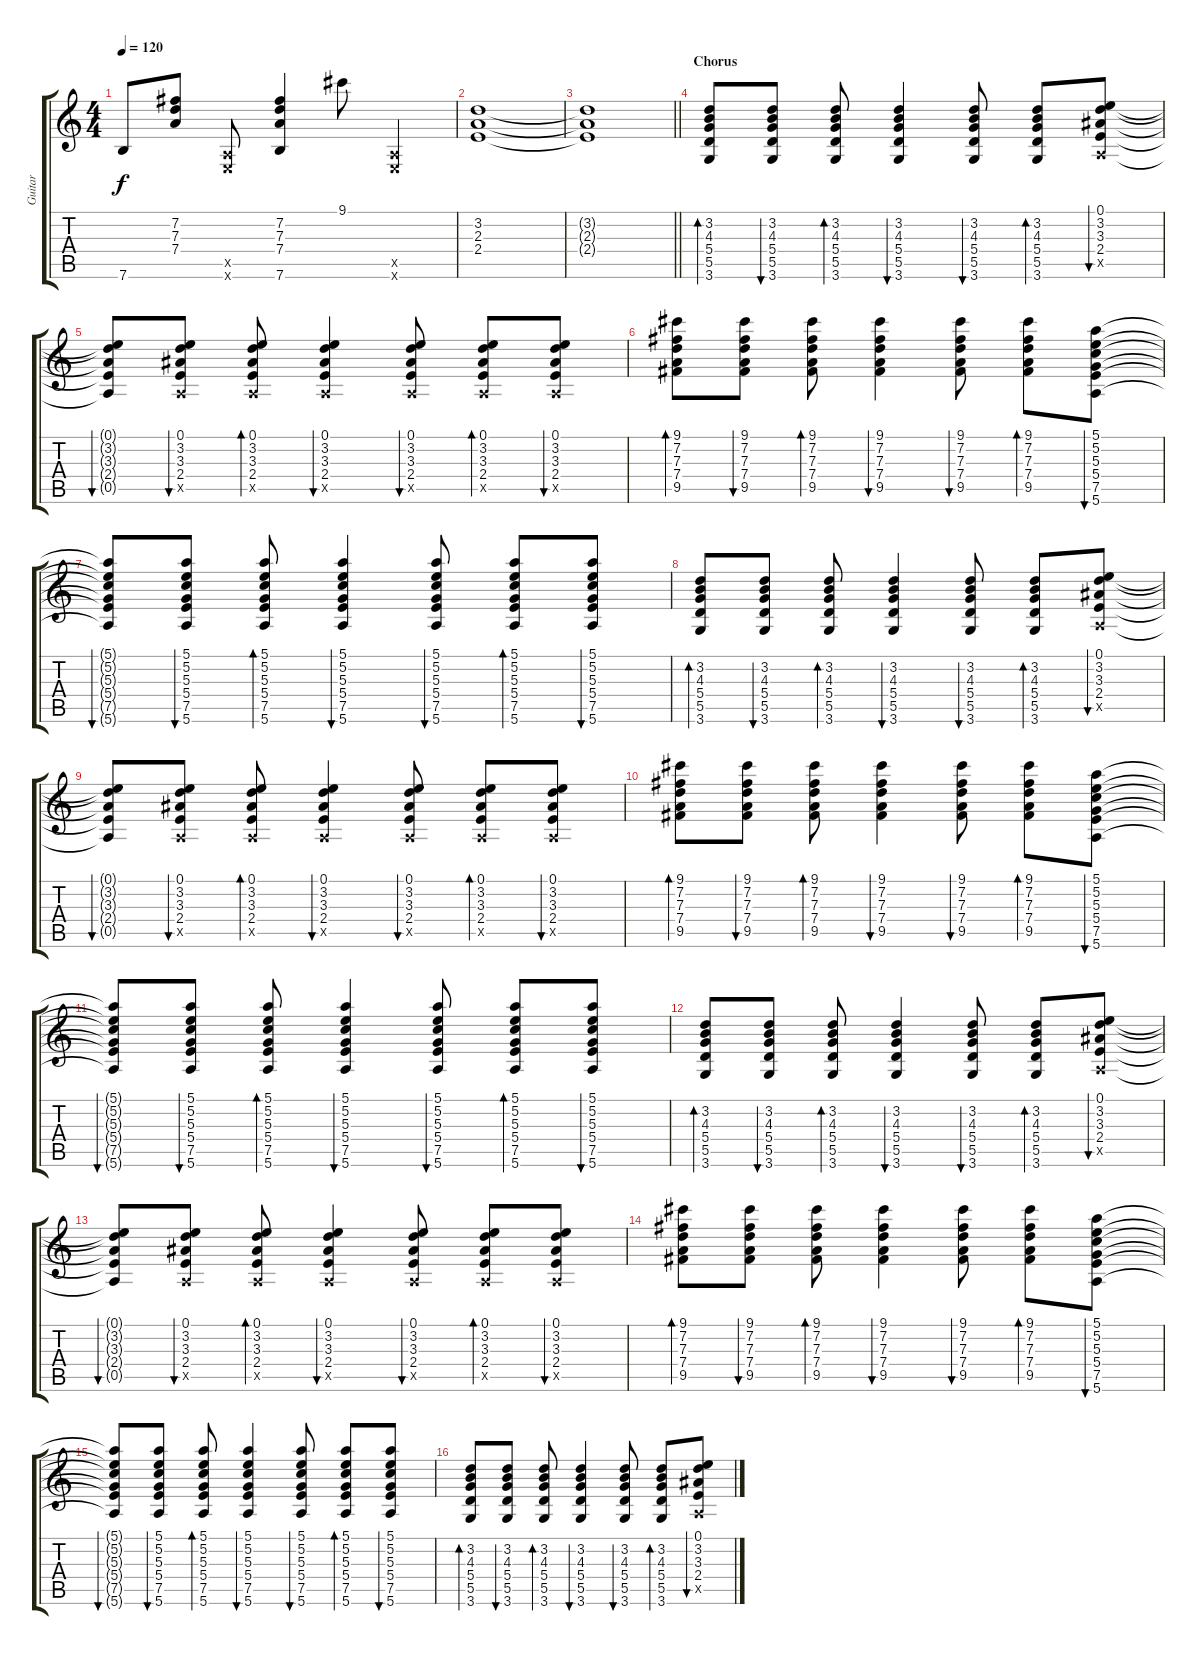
\track ("Guitar" "Guitar") {instrument acousticguitarsteel}
\staff {score tabs}
\tuning (E4 B3 G3 D3 A2 E2) {hide}
\ts (4 4)
\tempo 120
\clef g2
\ks c
7.6.8{dy f} (7.2 7.3 7.4).8 (0.5{x} 0.6{x}).8 (7.2 7.3 7.4 7.6).4 9.1.8 (0.5{x} 0.6{x}).4 |
(3.2 2.3 2.4).1 |
\barLineRight lightlight
(3.2{t} 2.3{t} 2.4{t}).1 |
\section ("" "Chorus")
(3.2 4.3 5.4 5.5 3.6).8{bd 30 volume 10} (3.2 4.3 5.4 5.5 3.6).8{bu 30} (3.2 4.3 5.4 5.5 3.6).8{bd 30} (3.2 4.3 5.4 5.5 3.6).4{bu 30} (3.2 4.3 5.4 5.5 3.6).8{bu 30} (3.2 4.3 5.4 5.5 3.6).8{bd 30} (0.1 3.2 3.3 2.4 0.5{x}).8{bu 30} |
(0.1{t} 3.2{t} 3.3{t} 2.4{t} 0.5{t}).8{bu 60} (0.1 3.2 3.3 2.4 0.5{x}).8{bu 30} (0.1 3.2 3.3 2.4 0.5{x}).8{bd 30} (0.1 3.2 3.3 2.4 0.5{x}).4{bu 30} (0.1 3.2 3.3 2.4 0.5{x}).8{bu 30} (0.1 3.2 3.3 2.4 0.5{x}).8{bd 30} (0.1 3.2 3.3 2.4 0.5{x}).8{bu 30} |
(9.1 7.2 7.3 7.4 9.5).8{bd 30} (9.1 7.2 7.3 7.4 9.5).8{bu 30} (9.1 7.2 7.3 7.4 9.5).8{bd 30} (9.1 7.2 7.3 7.4 9.5).4{bu 30} (9.1 7.2 7.3 7.4 9.5).8{bu 30} (9.1 7.2 7.3 7.4 9.5).8{bd 30} (5.1 5.2 5.3 5.4 7.5 5.6).8{bu 30} |
(5.1{t} 5.2{t} 5.3{t} 5.4{t} 7.5{t} 5.6{t}).8{bu 60} (5.1 5.2 5.3 5.4 7.5 5.6).8{bu 30} (5.1 5.2 5.3 5.4 7.5 5.6).8{bd 30} (5.1 5.2 5.3 5.4 7.5 5.6).4{bu 30} (5.1 5.2 5.3 5.4 7.5 5.6).8{bu 30} (5.1 5.2 5.3 5.4 7.5 5.6).8{bd 30} (5.1 5.2 5.3 5.4 7.5 5.6).8{bu 30} |
(3.2 4.3 5.4 5.5 3.6).8{bd 30} (3.2 4.3 5.4 5.5 3.6).8{bu 30} (3.2 4.3 5.4 5.5 3.6).8{bd 30} (3.2 4.3 5.4 5.5 3.6).4{bu 30} (3.2 4.3 5.4 5.5 3.6).8{bu 30} (3.2 4.3 5.4 5.5 3.6).8{bd 30} (0.1 3.2 3.3 2.4 0.5{x}).8{bu 30} |
(0.1{t} 3.2{t} 3.3{t} 2.4{t} 0.5{t}).8{bu 60} (0.1 3.2 3.3 2.4 0.5{x}).8{bu 30} (0.1 3.2 3.3 2.4 0.5{x}).8{bd 30} (0.1 3.2 3.3 2.4 0.5{x}).4{bu 30} (0.1 3.2 3.3 2.4 0.5{x}).8{bu 30} (0.1 3.2 3.3 2.4 0.5{x}).8{bd 30} (0.1 3.2 3.3 2.4 0.5{x}).8{bu 30} |
(9.1 7.2 7.3 7.4 9.5).8{bd 30} (9.1 7.2 7.3 7.4 9.5).8{bu 30} (9.1 7.2 7.3 7.4 9.5).8{bd 30} (9.1 7.2 7.3 7.4 9.5).4{bu 30} (9.1 7.2 7.3 7.4 9.5).8{bu 30} (9.1 7.2 7.3 7.4 9.5).8{bd 30} (5.1 5.2 5.3 5.4 7.5 5.6).8{bu 30} |
(5.1{t} 5.2{t} 5.3{t} 5.4{t} 7.5{t} 5.6{t}).8{bu 60} (5.1 5.2 5.3 5.4 7.5 5.6).8{bu 30} (5.1 5.2 5.3 5.4 7.5 5.6).8{bd 30} (5.1 5.2 5.3 5.4 7.5 5.6).4{bu 30} (5.1 5.2 5.3 5.4 7.5 5.6).8{bu 30} (5.1 5.2 5.3 5.4 7.5 5.6).8{bd 30} (5.1 5.2 5.3 5.4 7.5 5.6).8{bu 30} |
(3.2 4.3 5.4 5.5 3.6).8{bd 30} (3.2 4.3 5.4 5.5 3.6).8{bu 30} (3.2 4.3 5.4 5.5 3.6).8{bd 30} (3.2 4.3 5.4 5.5 3.6).4{bu 30} (3.2 4.3 5.4 5.5 3.6).8{bu 30} (3.2 4.3 5.4 5.5 3.6).8{bd 30} (0.1 3.2 3.3 2.4 0.5{x}).8{bu 30} |
(0.1{t} 3.2{t} 3.3{t} 2.4{t} 0.5{t}).8{bu 60} (0.1 3.2 3.3 2.4 0.5{x}).8{bu 30} (0.1 3.2 3.3 2.4 0.5{x}).8{bd 30} (0.1 3.2 3.3 2.4 0.5{x}).4{bu 30} (0.1 3.2 3.3 2.4 0.5{x}).8{bu 30} (0.1 3.2 3.3 2.4 0.5{x}).8{bd 30} (0.1 3.2 3.3 2.4 0.5{x}).8{bu 30} |
(9.1 7.2 7.3 7.4 9.5).8{bd 30} (9.1 7.2 7.3 7.4 9.5).8{bu 30} (9.1 7.2 7.3 7.4 9.5).8{bd 30} (9.1 7.2 7.3 7.4 9.5).4{bu 30} (9.1 7.2 7.3 7.4 9.5).8{bu 30} (9.1 7.2 7.3 7.4 9.5).8{bd 30} (5.1 5.2 5.3 5.4 7.5 5.6).8{bu 30} |
(5.1{t} 5.2{t} 5.3{t} 5.4{t} 7.5{t} 5.6{t}).8{bu 60} (5.1 5.2 5.3 5.4 7.5 5.6).8{bu 30} (5.1 5.2 5.3 5.4 7.5 5.6).8{bd 30} (5.1 5.2 5.3 5.4 7.5 5.6).4{bu 30} (5.1 5.2 5.3 5.4 7.5 5.6).8{bu 30} (5.1 5.2 5.3 5.4 7.5 5.6).8{bd 30} (5.1 5.2 5.3 5.4 7.5 5.6).8{bu 30} |
(3.2 4.3 5.4 5.5 3.6).8{bd 30} (3.2 4.3 5.4 5.5 3.6).8{bu 30} (3.2 4.3 5.4 5.5 3.6).8{bd 30} (3.2 4.3 5.4 5.5 3.6).4{bu 30} (3.2 4.3 5.4 5.5 3.6).8{bu 30} (3.2 4.3 5.4 5.5 3.6).8{bd 30} (0.1 3.2 3.3 2.4 0.5{x}).8{bu 30}
